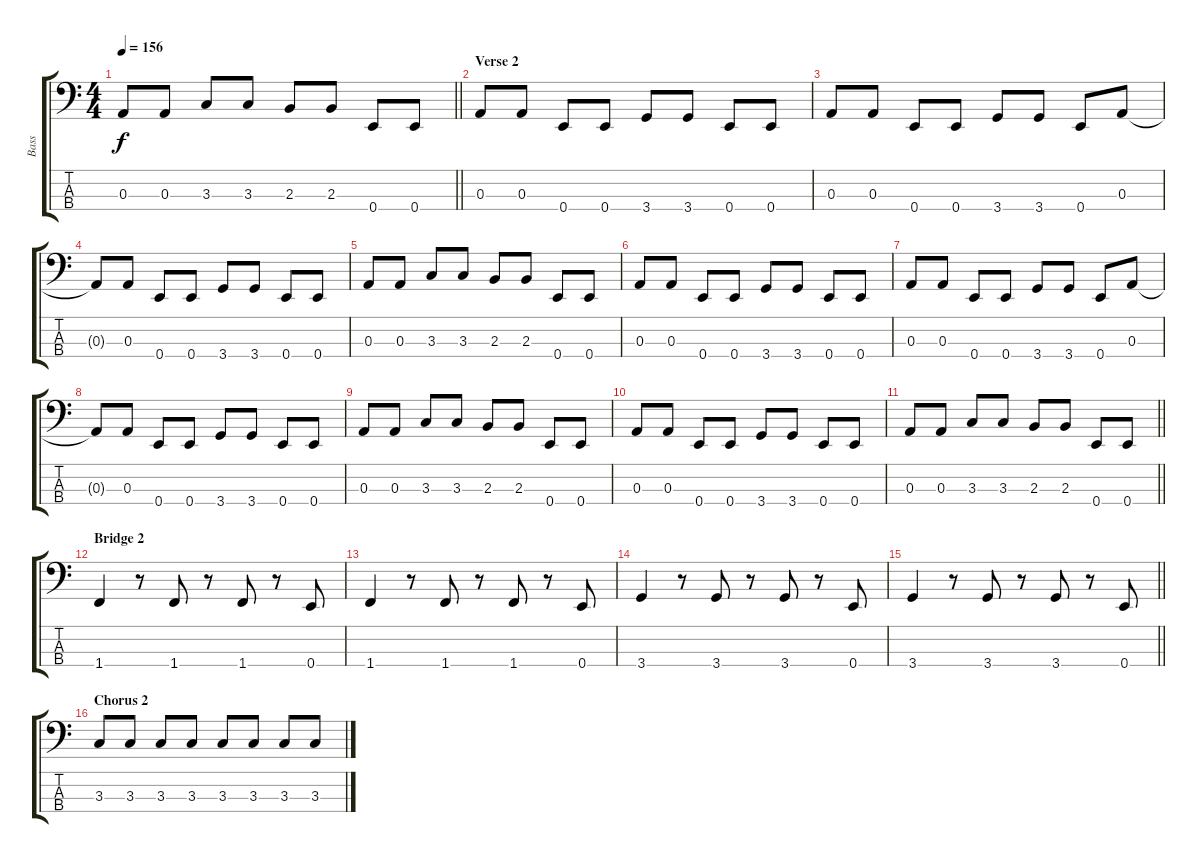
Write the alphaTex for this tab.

\track ("Bass" "Bass") {instrument electricbassfinger}
\staff {score tabs}
\tuning (G2 D2 A1 E1) {hide}
\ts (4 4)
\tempo 156
\clef f4
\barLineRight lightlight
\ks c
0.3.8{dy f} 0.3.8 3.3.8 3.3.8 2.3.8 2.3.8 0.4.8 0.4.8 |
\section ("" "Verse 2")
0.3.8 0.3.8 0.4.8 0.4.8 3.4.8 3.4.8 0.4.8 0.4.8 |
0.3.8 0.3.8 0.4.8 0.4.8 3.4.8 3.4.8 0.4.8 0.3.8 |
0.3{t}.8 0.3.8 0.4.8 0.4.8 3.4.8 3.4.8 0.4.8 0.4.8 |
0.3.8 0.3.8 3.3.8 3.3.8 2.3.8 2.3.8 0.4.8 0.4.8 |
0.3.8 0.3.8 0.4.8 0.4.8 3.4.8 3.4.8 0.4.8 0.4.8 |
0.3.8 0.3.8 0.4.8 0.4.8 3.4.8 3.4.8 0.4.8 0.3.8 |
0.3{t}.8 0.3.8 0.4.8 0.4.8 3.4.8 3.4.8 0.4.8 0.4.8 |
0.3.8 0.3.8 3.3.8 3.3.8 2.3.8 2.3.8 0.4.8 0.4.8 |
0.3.8 0.3.8 0.4.8 0.4.8 3.4.8 3.4.8 0.4.8 0.4.8 |
\barLineRight lightlight
0.3.8 0.3.8 3.3.8 3.3.8 2.3.8 2.3.8 0.4.8 0.4.8 |
\section ("" "Bridge 2")
1.4.4 r.8 1.4.8 r.8 1.4.8 r.8 0.4.8 |
1.4.4 r.8 1.4.8 r.8 1.4.8 r.8 0.4.8 |
3.4.4 r.8 3.4.8 r.8 3.4.8 r.8 0.4.8 |
\barLineRight lightlight
3.4.4 r.8 3.4.8 r.8 3.4.8 r.8 0.4.8 |
\section ("" "Chorus 2")
3.3.8 3.3.8 3.3.8 3.3.8 3.3.8 3.3.8 3.3.8 3.3.8
